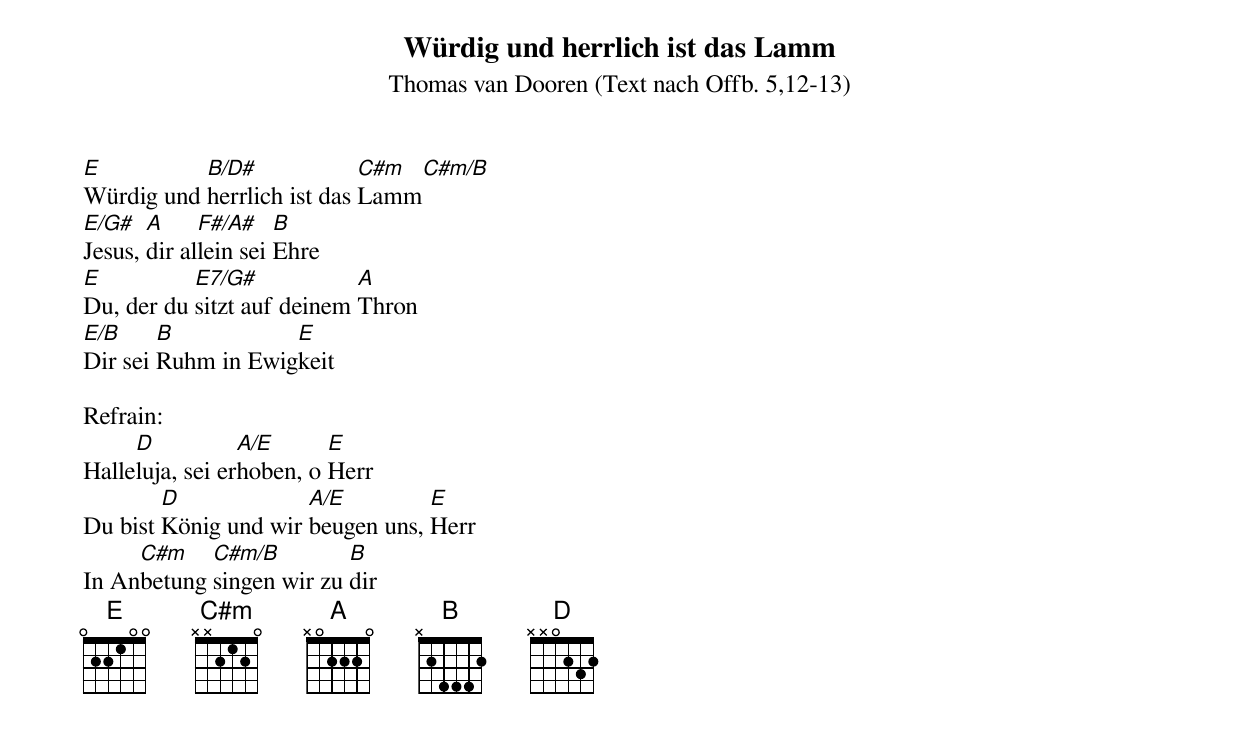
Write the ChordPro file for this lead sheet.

{title:Würdig und herrlich ist das Lamm}
{subtitle:Thomas van Dooren (Text nach Offb. 5,12-13)}
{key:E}

[E]Würdig und [B/D#]herrlich ist das [C#m]Lamm[C#m/B]
[E/G#]Jesus, [A]dir al[F#/A#]lein sei [B]Ehre
[E]Du, der du [E7/G#]sitzt auf deinem [A]Thron
[E/B]Dir sei [B]Ruhm in Ewig[E]keit

Refrain:
Halle[D]luja, sei er[A/E]hoben, o [E]Herr
Du bist [D]König und wir [A/E]beugen uns, [E]Herr
In An[C#m]betung [C#m/B]singen wir zu [B]dir
